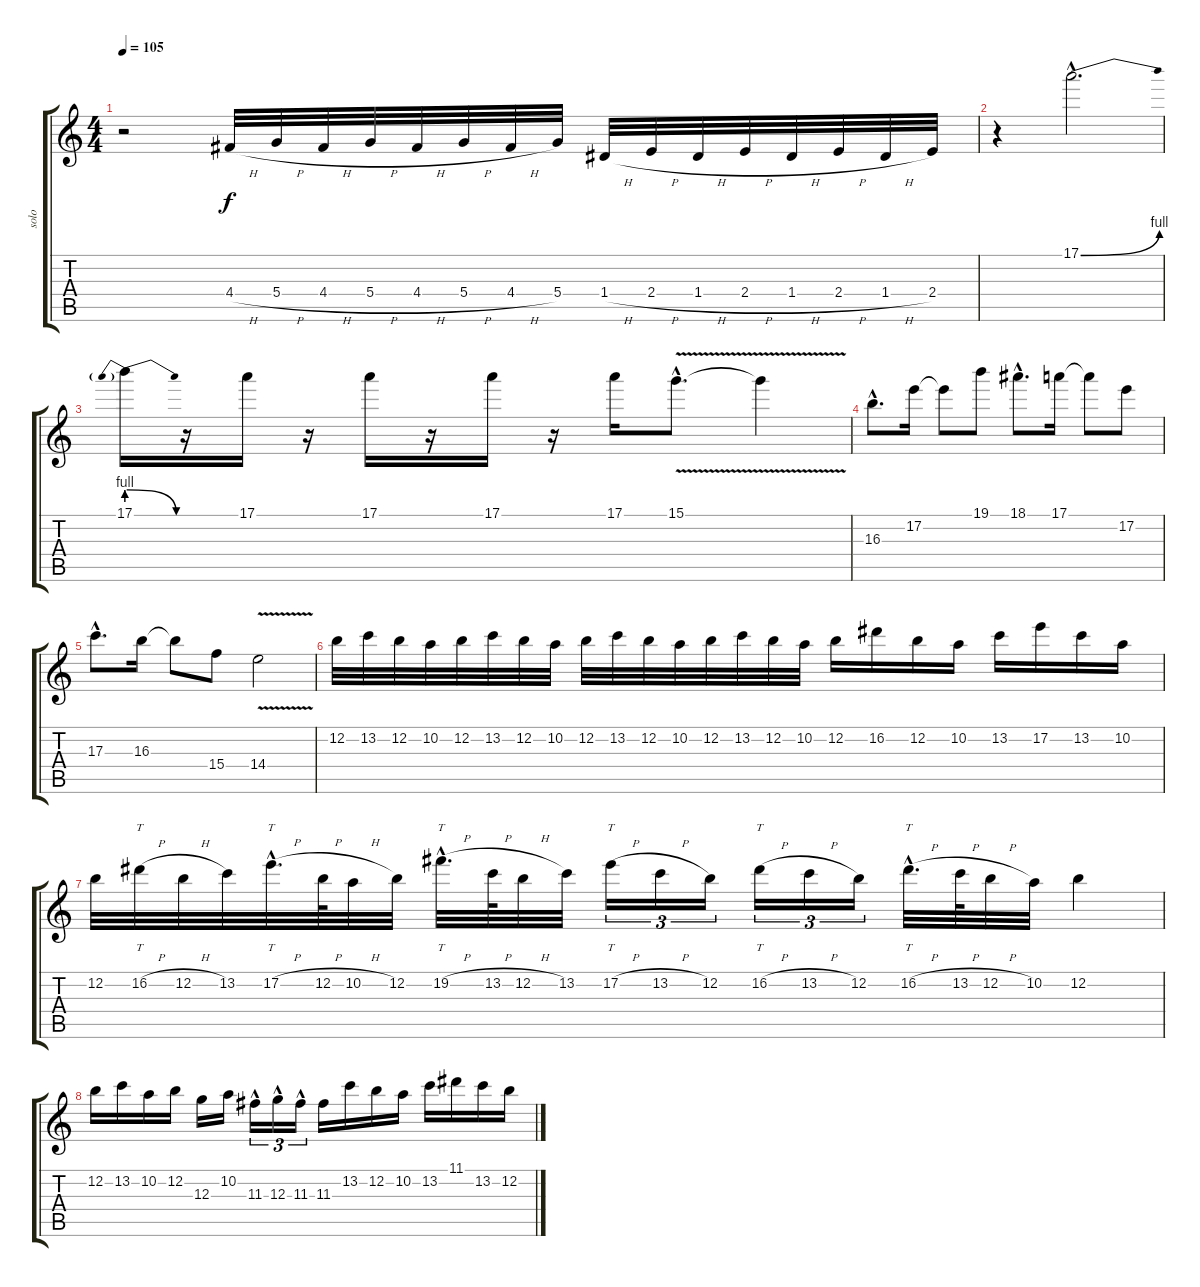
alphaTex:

\track ("solo" "solo") {instrument overdrivenguitar}
\staff {score tabs}
\tuning (E4 B3 G3 D3 A2 E2) {hide}
\ts (4 4)
\tempo 105
\clef g2
\ks c
r.2{dy f instrument overdrivenguitar} 4.4{h}.32 5.4{h}.32 4.4{h}.32 5.4{h}.32 4.4{h}.32 5.4{h}.32 4.4{h}.32 5.4.32 1.4{h}.32 2.4{h}.32 1.4{h}.32 2.4{h}.32 1.4{h}.32 2.4{h}.32 1.4{h}.32 2.4.32 |
r.4 17.1{be (bend 0 0 60 4) hac}.2{d} |
17.1{be (prebendrelease 0 4 60 0)}.16 r.16 17.1.16 r.16 17.1.16 r.16 17.1.16 r.16 17.1.16 15.1{v hac}.8{d} 15.1{t}.4 |
16.3{hac}.8{d} 17.2.16 17.2{t}.8 19.1.8 18.1{hac}.8{d} 17.1.16 17.1{t}.8 17.2.8 |
17.3{hac}.8{d} 16.3.16 16.3{t}.8 15.4.8 14.4{v}.2 |
12.2.32 13.2.32 12.2.32 10.2.32 12.2.32 13.2.32 12.2.32 10.2.32 12.2.32 13.2.32 12.2.32 10.2.32 12.2.32 13.2.32 12.2.32 10.2.32 12.2.16 16.2.16 12.2.16 10.2.16 13.2.16 17.2.16 13.2.16 10.2.16 |
12.2.32 16.2{h}.32{tt} 12.2{h}.32 13.2.32 17.2{h hac}.32{tt d} 12.2{h}.64 10.2{h}.32 12.2.32 19.2{h hac}.32{tt d} 13.2{h}.64 12.2{h}.32 13.2.32 17.2{h}.16{tt tu (3 2)} 13.2{h}.16{tu (3 2)} 12.2.16{tu (3 2)} 16.2{h}.16{tt tu (3 2)} 13.2{h}.16{tu (3 2)} 12.2.16{tu (3 2)} 16.2{h hac}.32{tt d} 13.2{h}.64 12.2{h}.32 10.2.32 12.2.4 |
12.2.16 13.2.16 10.2.16 12.2.16 12.3.16 10.2.16 11.3{hac}.16{tu (3 2)} 12.3{hac}.16{tu (3 2)} 11.3{hac}.16{tu (3 2)} 11.3.16 13.2.16 12.2.16 10.2.16 13.2.16 11.1.16 13.2.16 12.2.16
